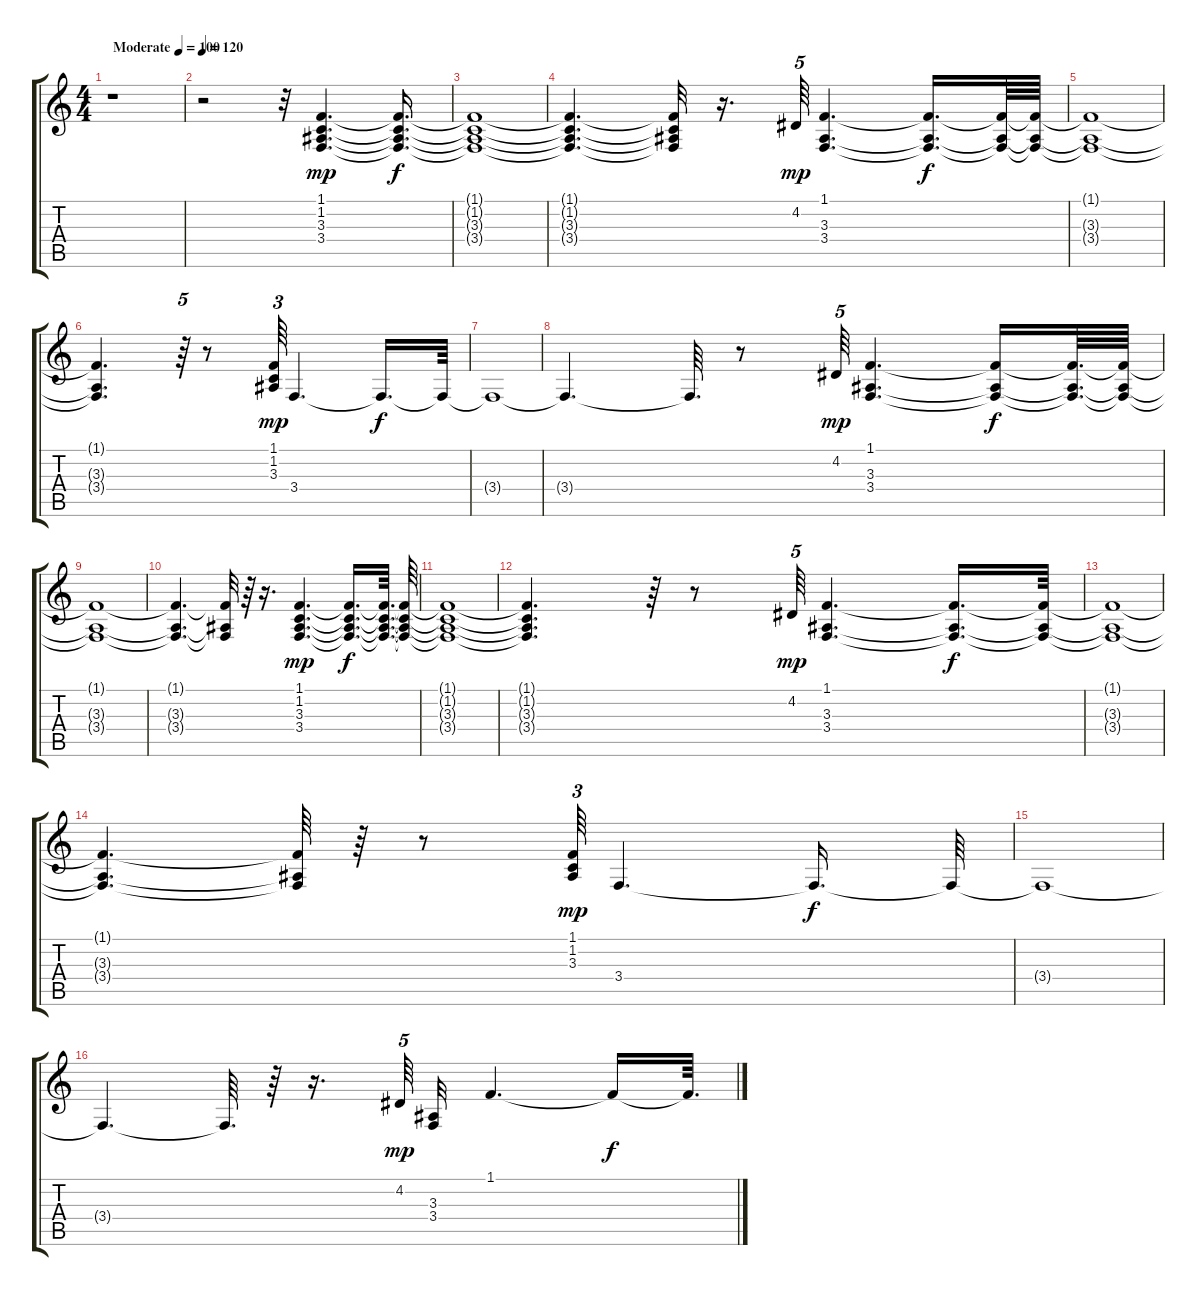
\track "" {instrument electricgrandpiano}
\staff {score tabs}
\tuning (E4 B3 G3 D3 A2 E2) {hide}
\ts (4 4)
\tempo (100 "Moderate")
\clef g2
\ks c
r.1{dy mp instrument electricgrandpiano} |
\tempo 120
r.2 r.32 (1.1 1.2 3.3 3.4).4{d} (1.1{t} 1.2{t} 3.3{t} 3.4{t}).16{d dy f} |
(1.1{t} 1.2{t} 3.3{t} 3.4{t}).1 |
(1.1{t} 1.2{t} 3.3{t} 3.4{t}).4{d} (1.1{t} 1.2{t} 3.3{t} 3.4{t}).32 r.16{d} 4.2.64{tu (5 4) dy mp} (1.1 3.3 3.4).4{d} (1.1{t} 3.3{t} 3.4{t}).16{d dy f} (1.1{t} 3.3{t} 3.4{t}).64 (1.1{t} 3.3{t} 3.4{t}).64 |
(1.1{t} 3.3{t} 3.4{t}).1 |
(1.1{t} 3.3{t} 3.4{t}).4{d} r.64{tu (5 4)} r.8 (1.1 1.2 3.3).64{tu (3 2) dy mp} 3.4.4{d} 3.4{t}.16{d dy f} 3.4{t}.64 |
3.4{t}.1 |
3.4{t}.4{d} 3.4{t}.64{d} r.8 4.2.64{tu (5 4) dy mp} (1.1 3.3 3.4).4{d} (1.1{t} 3.3{t} 3.4{t}).16{dy f} (1.1{t} 3.3{t} 3.4{t}).64{d} (1.1{t} 3.3{t} 3.4{t}).64 |
(1.1{t} 3.3{t} 3.4{t}).1 |
(1.1{t} 3.3{t} 3.4{t}).4{d} (1.1{t} 3.3{t} 3.4{t}).32 r.64 r.16{d} (1.1 1.2 3.3 3.4).4{d dy mp} (1.1{t} 1.2{t} 3.3{t} 3.4{t}).16{d dy f} (1.1{t} 1.2{t} 3.3{t} 3.4{t}).64{d} (1.1{t} 1.2{t} 3.3{t} 3.4{t}).64 |
(1.1{t} 1.2{t} 3.3{t} 3.4{t}).1 |
(1.1{t} 1.2{t} 3.3{t} 3.4{t}).4{d} r.64 r.8 4.2.64{tu (5 4) dy mp} (1.1 3.3 3.4).4{d} (1.1{t} 3.3{t} 3.4{t}).16{d dy f} (1.1{t} 3.3{t} 3.4{t}).64 |
(1.1{t} 3.3{t} 3.4{t}).1 |
(1.1{t} 3.3{t} 3.4{t}).4{d} (1.1{t} 3.3{t} 3.4{t}).64 r.64 r.8 (1.1 1.2 3.3).64{tu (3 2) dy mp} 3.4.4{d} 3.4{t}.16{d dy f} 3.4{t}.64 |
3.4{t}.1 |
3.4{t}.4{d} 3.4{t}.64{d} r.64 r.16{d} 4.2.64{tu (5 4) dy mp} (3.3 3.4).32 1.1.4{d} 1.1{t}.16{dy f} 1.1{t}.64{d}
